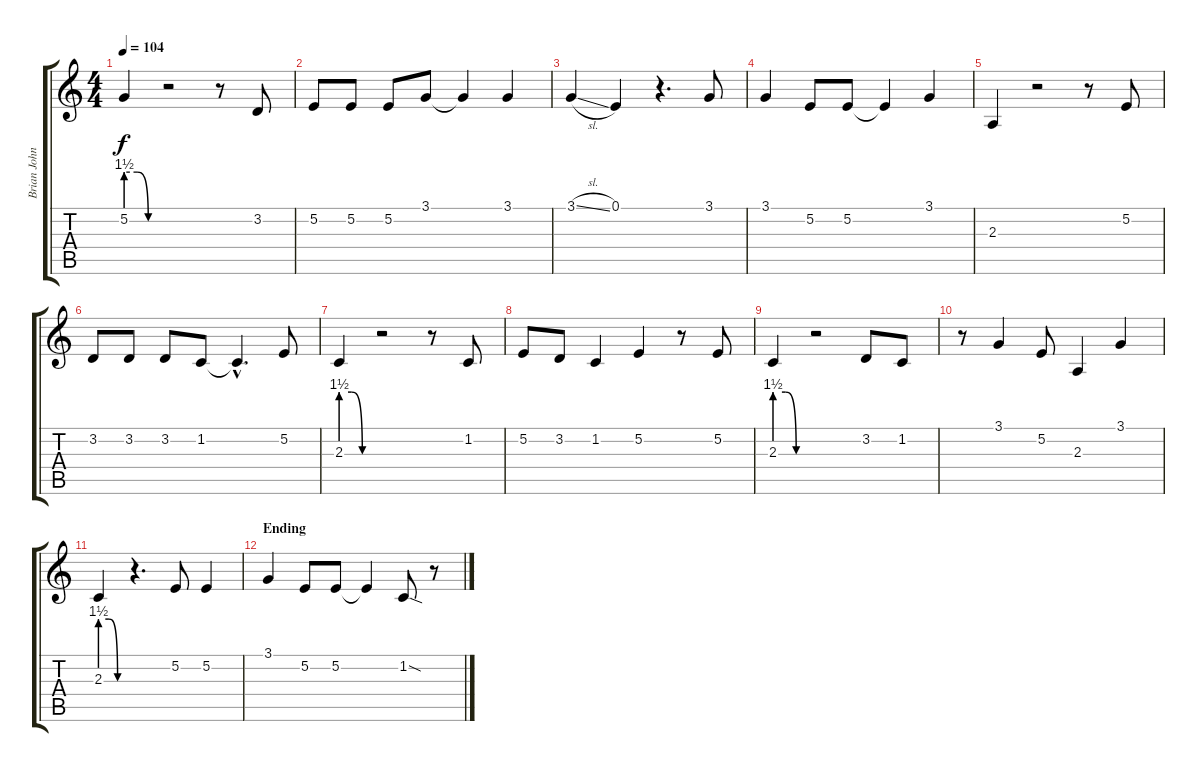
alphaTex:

\track ("Brian Johnson" "Brian John") {instrument harmonica}
\staff {score tabs}
\tuning (E4 B3 G3 D3 A2 E2) {hide}
\ts (4 4)
\tempo 104
\clef g2
\ks c
5.2{be (custom 0 6 20 6 40 0 60 0)}.4{dy f} r.2 r.8 3.2.8 |
5.2.8 5.2.8 5.2.8 3.1.8 3.1{t}.4 3.1.4 |
3.1{sl}.4 0.1.4 r.4{d} 3.1.8 |
3.1.4 5.2.8 5.2.8 5.2{t}.4 3.1.4 |
2.3.4 r.2 r.8 5.2.8 |
3.2.8 3.2.8 3.2.8 1.2.8 1.2{hac t}.4{d} 5.2.8 |
2.3{be (custom 0 6 20 6 40 0 60 0)}.4 r.2 r.8 1.2.8 |
5.2.8 3.2.8 1.2.4 5.2.4 r.8 5.2.8 |
2.3{be (custom 0 6 20 6 40 0 60 0)}.4 r.2 3.2.8 1.2.8 |
r.8 3.1.4 5.2.8 2.3.4 3.1.4 |
2.3{be (custom 0 6 20 6 40 0 60 0)}.4 r.4{d} 5.2.8 5.2.4 |
\section ("" "Ending")
3.1.4 5.2.8 5.2.8 5.2{t}.4 1.2{sod}.8 r.8
